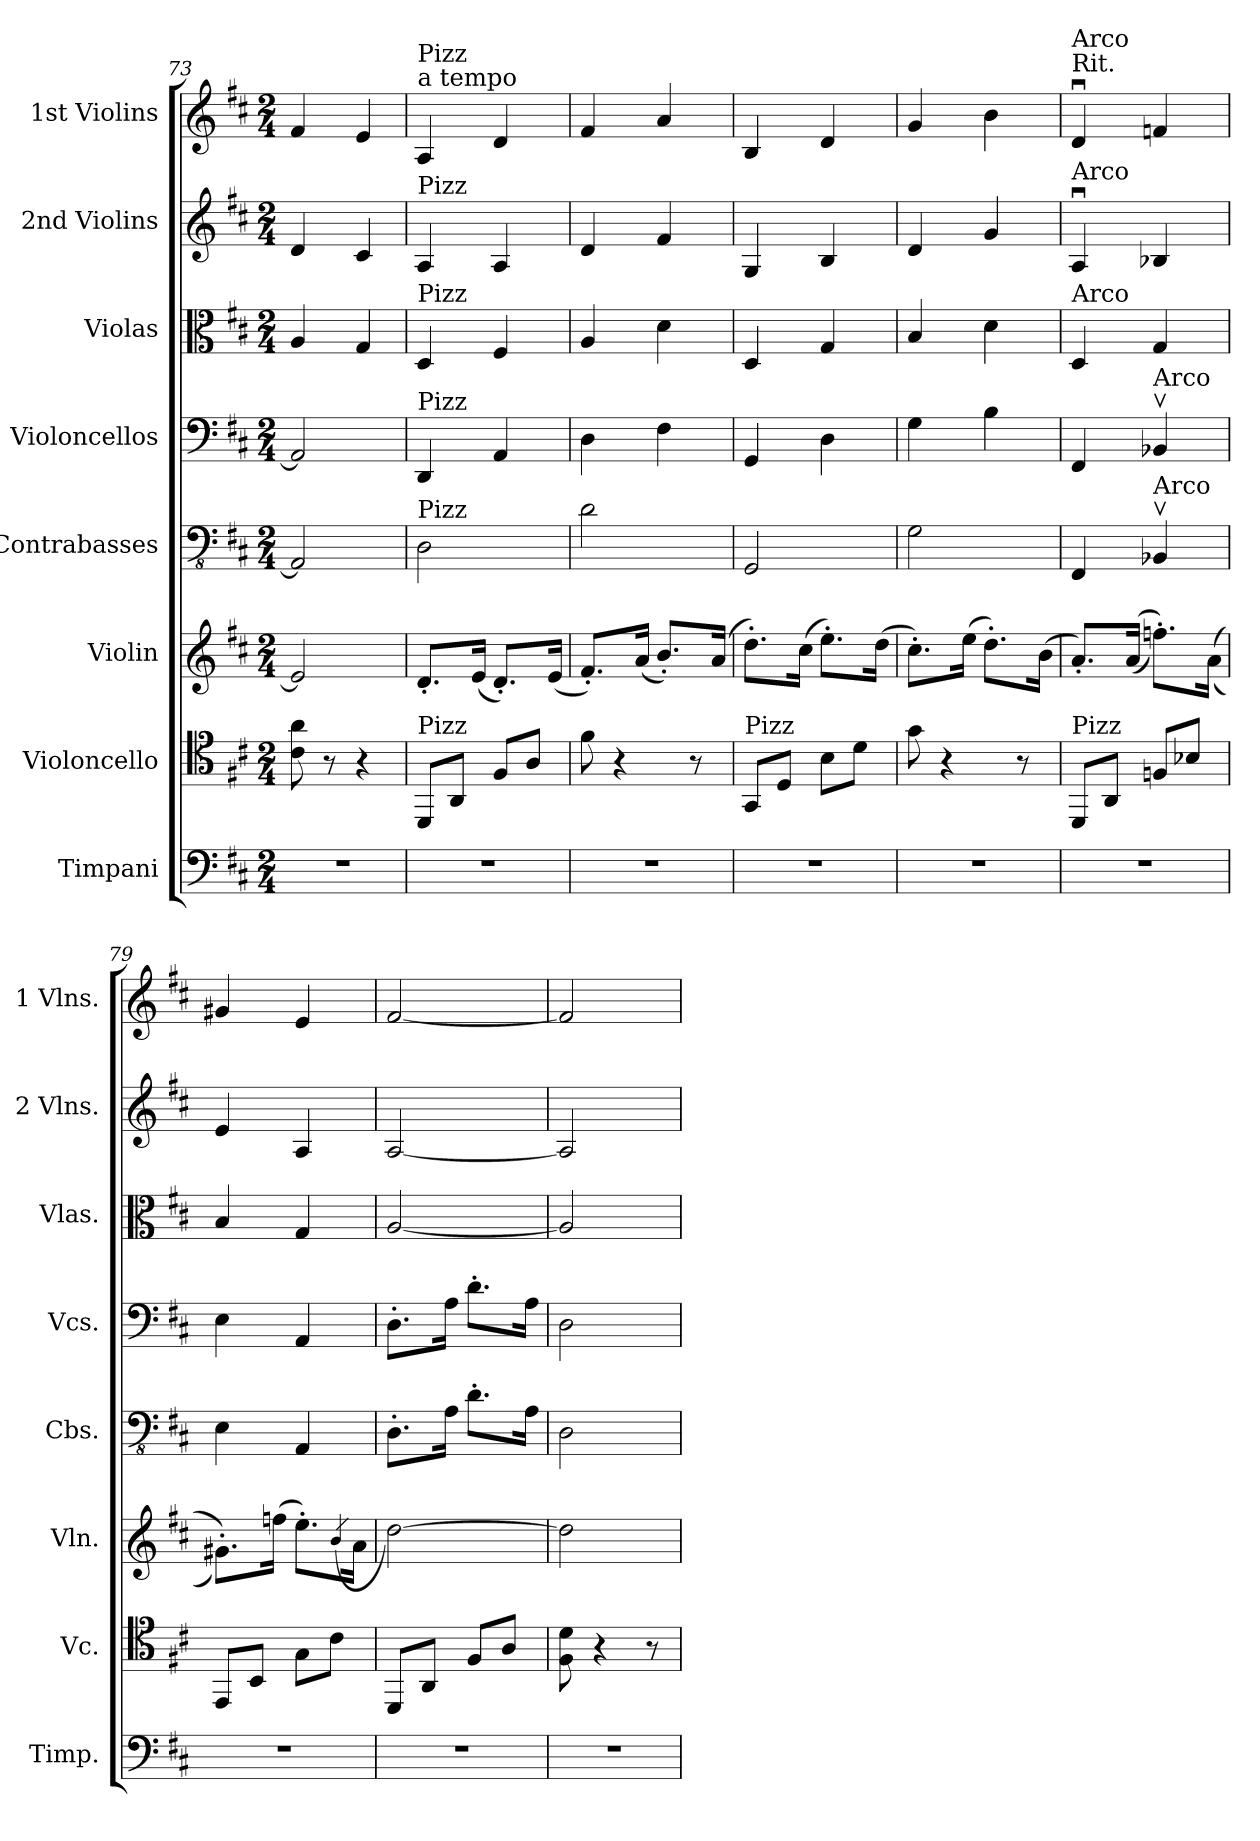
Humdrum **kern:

**kern	**kern	**kern	**kern	**kern	**kern	**kern	**kern
*part8	*part7	*part6	*part5	*part4	*part3	*part2	*part1
*staff8	*staff7	*staff6	*staff5	*staff4	*staff3	*staff2	*staff1
*I"Timpani	*I"Violoncello	*I"Violin	*I"Contrabasses	*I"Violoncellos	*I"Violas	*I"2nd Violins	*I"1st Violins
*I'Timp.	*I'Vc.	*I'Vln.	*I'Cbs.	*I'Vcs.	*I'Vlas.	*I'2 Vlns.	*I'1 Vlns.
*clefF4	*clefC4	*clefG2	*clefFv4	*clefF4	*clefC3	*clefG2	*clefG2
*k[f#c#]	*k[f#c#]	*k[f#c#]	*k[f#c#]	*k[f#c#]	*k[f#c#]	*k[f#c#]	*k[f#c#]
*M2/4	*M2/4	*M2/4	*M2/4	*M2/4	*M2/4	*M2/4	*M2/4
*MM75	*MM75	*MM75	*MM75	*MM75	*MM75	*MM75	*MM75
=73	=73	=73	=73	=73	=73	=73	=73
2r	8c#\ 8a\	2e/]	2AAA/]	2AA/]	4A/	4d/	4f#/
.	8r	.	.	.	.	.	.
*	*	*	*	*	*	*	*MM70
.	4r	.	.	.	4G/	4c#/	4e/
=74	=74	=74	=74	=74	=74	=74	=74
!!LO:REH:place=s1:a:B:fs=14:t=F
*	*	*	*	*	*	*	*MM90
!	!	!	!	!	!	!	!LO:TX:a:t=a tempo
!	!	!	!	!	!	!	!LO:TX:a:t=Pizz
!	!	!	!	!	!	!LO:TX:a:t=Pizz	!
!	!	!	!	!	!LO:TX:a:t=Pizz	!	!
!	!	!	!	!LO:TX:a:t=Pizz	!	!	!
!	!	!	!LO:TX:a:t=Pizz	!	!	!	!
!	!LO:TX:a:t=Pizz	!	!	!	!	!	!
2r	8DD/L	8.d'/L	2DD\	4DD/	4D/	4A/	4A/
.	8AA/J	.	.	.	.	.	.
.	.	(16e/Jk	.	.	.	.	.
.	8F#/L	8.d'/L)	.	4AA/	4F#/	4A/	4d/
.	8A/J	.	.	.	.	.	.
.	.	(16e/Jk	.	.	.	.	.
=75	=75	=75	=75	=75	=75	=75	=75
2r	8f#\	8.f#'/L)	2D\	4D\	4A/	4d/	4f#/
.	4r	.	.	.	.	.	.
.	.	(16a/Jk	.	.	.	.	.
.	.	8.b'/L)	.	4F#\	4d\	4f#/	4a/
.	8r	.	.	.	.	.	.
.	.	(16a/Jk	.	.	.	.	.
=76	=76	=76	=76	=76	=76	=76	=76
!	!LO:TX:a:t=Pizz	!	!	!	!	!	!
2r	8GG/L	8.dd'\L)	2GGG/	4GG/	4D/	4G/	4B/
.	8D/J	.	.	.	.	.	.
.	.	(16cc#\Jk	.	.	.	.	.
.	8B\L	8.ee'\L)	.	4D\	4G/	4B/	4d/
.	8d\J	.	.	.	.	.	.
.	.	(16dd\Jk	.	.	.	.	.
=77	=77	=77	=77	=77	=77	=77	=77
2r	8g\	8.cc#'\L)	2GG\	4G\	4B/	4d/	4g/
.	4r	.	.	.	.	.	.
.	.	(16ee\Jk	.	.	.	.	.
.	.	8.dd'\L)	.	4B\	4d\	4g/	4b\
.	8r	.	.	.	.	.	.
.	.	(16b\Jk	.	.	.	.	.
=78	=78	=78	=78	=78	=78	=78	=78
*	*	*	*	*	*	*	*MM85
!	!	!	!	!	!	!	!LO:TX:a:t=Rit.
!	!	!	!	!	!	!	!LO:TX:a:t=Arco
!	!	!	!	!	!	!LO:TX:a:t=Arco	!
!	!	!	!	!	!LO:TX:a:t=Arco	!	!
!	!LO:TX:a:t=Pizz	!	!	!	!	!	!
2r	8DD/L	8.a'/L)	4FFF#/	4FF#/	4D/	4Au/	4du/
.	8AA/J	.	.	.	.	.	.
.	.	((16a/Jk	.	.	.	.	.
*	*	*	*	*	*	*	*MM80
!	!	!	!	!LO:TX:a:t=Arco	!	!	!
!	!	!	!LO:TX:a:t=Arco	!	!	!	!
.	8Fn/L	8.ffn'\L))	4BBB-Xv/	4BB-Xv/	4G/	4B-X/	4fn/
.	8B-X/J	.	.	.	.	.	.
.	.	((16a\Jk	.	.	.	.	.
=79	=79	=79	=79	=79	=79	=79	=79
*	*	*	*	*	*	*	*MM75
2r	8EE/L	8.g#X'\L))	4EE\	4E\	4B/	4e/	4g#X/
.	8BB/J	.	.	.	.	.	.
.	.	(16ffn\Jk	.	.	.	.	.
.	8G\L	8.ee'\L)	4AAA/	4AA/	4G/	4A/	4e/
.	8c#\J	.	.	.	.	.	.
.	.	(4qb/	.	.	.	.	.
.	.	16a\Jk	.	.	.	.	.
=80	=80	=80	=80	=80	=80	=80	=80
*	*	*	*	*	*	*	*MM70
2r	8DD/L	[2dd\)	8.DD'\L	8.D'\L	[2A/	[2A/	[2f#/
.	8AA/J	.	.	.	.	.	.
.	.	.	16AA\Jk	16A\Jk	.	.	.
.	8F#/L	.	8.D'\L	8.d'\L	.	.	.
.	8A/J	.	.	.	.	.	.
.	.	.	16AA\Jk	16A\Jk	.	.	.
=81	=81	=81	=81	=81	=81	=81	=81
2r	8F#\ 8d\	2dd\]	2DD\	2D\	2A/]	2A/]	2f#/]
.	4r	.	.	.	.	.	.
.	8r	.	.	.	.	.	.
=	=	=	=	=	=	=	=
*-	*-	*-	*-	*-	*-	*-	*-
